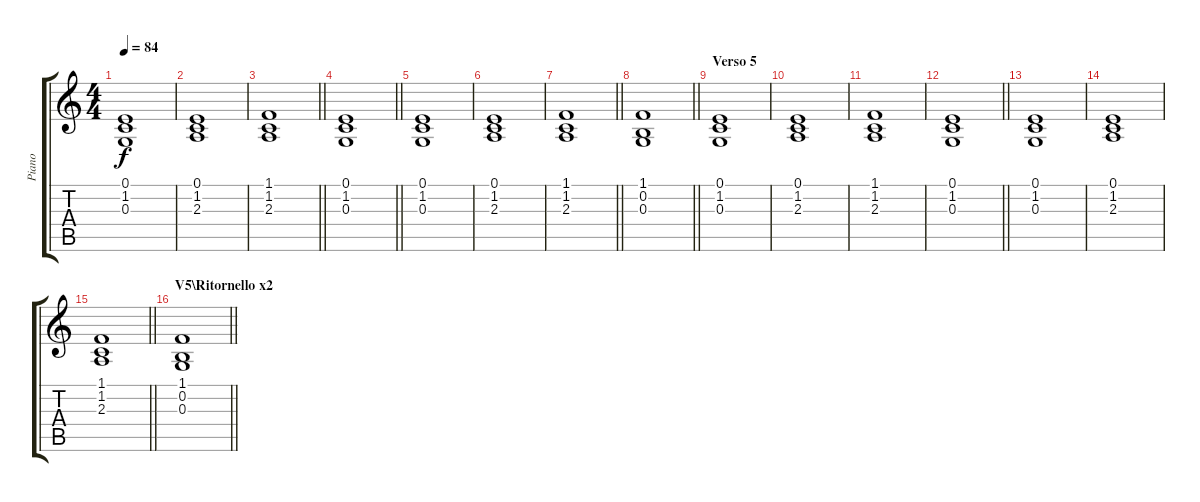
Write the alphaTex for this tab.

\track ("Piano" "Piano") {instrument acousticgrandpiano}
\staff {score tabs}
\tuning (E4 B3 G3 D3 A2 E2) {hide}
\ts (4 4)
\tempo 84
\clef g2
\ks c
(0.1 1.2 0.3).1{dy f} |
(0.1 1.2 2.3).1 |
\barLineRight lightlight
(1.1 1.2 2.3).1 |
\barLineRight lightlight
(0.1 1.2 0.3).1 |
(0.1 1.2 0.3).1 |
(0.1 1.2 2.3).1 |
\barLineRight lightlight
(1.1 1.2 2.3).1 |
\barLineRight lightlight
(1.1 0.2 0.3).1 |
\section ("" "Verso 5")
(0.1 1.2 0.3).1 |
(0.1 1.2 2.3).1 |
(1.1 1.2 2.3).1 |
\barLineRight lightlight
(0.1 1.2 0.3).1 |
(0.1 1.2 0.3).1 |
(0.1 1.2 2.3).1 |
\barLineRight lightlight
(1.1 1.2 2.3).1 |
\section ("" "V5\\Ritornello x2")
\barLineRight lightlight
(1.1 0.2 0.3).1
